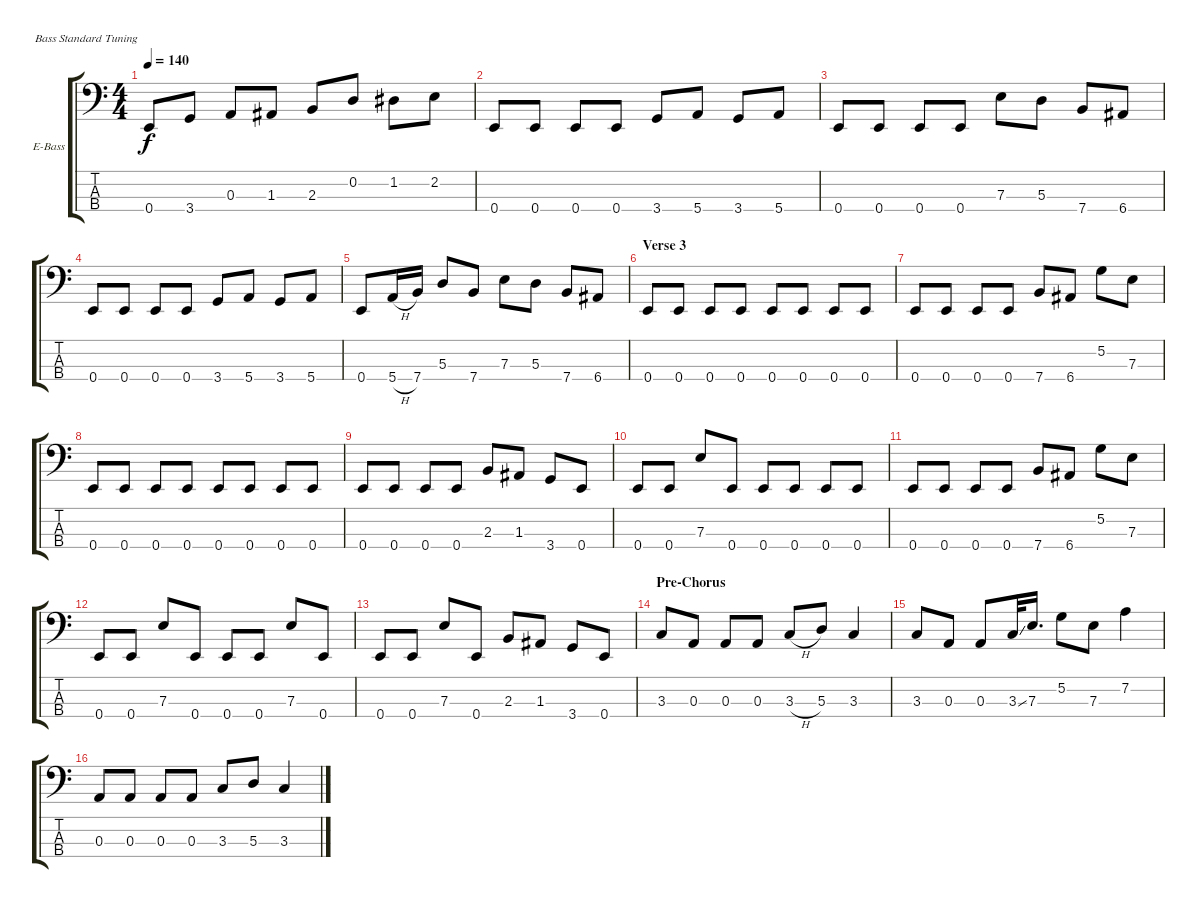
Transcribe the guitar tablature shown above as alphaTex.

\defaultSystemsLayout 4
\bracketExtendMode groupsimilarinstruments
\firstSystemTrackNameOrientation horizontal
\otherSystemsTrackNameOrientation horizontal
\track ("Bass Guitar" "E-Bass") {instrument electricbasspick}
\staff {score tabs}
\tuning (G2 D2 A1 E1)
\ts (4 4)
\tempo 140
\clef f4
\scale
0.333333
\ks c
0.4.8{dy f} 3.4.8 0.3.8 1.3.8 2.3.8 0.2.8 1.2.8 2.2.8 |
\scale
0.333333 0.4.8 0.4.8 0.4.8 0.4.8 3.4.8 5.4.8 3.4.8 5.4.8 |
\scale
0.333333 0.4.8 0.4.8 0.4.8 0.4.8 7.3.8 5.3.8 7.4.8 6.4.8 |
\scale
0.333333 0.4.8 0.4.8 0.4.8 0.4.8 3.4.8 5.4.8 3.4.8 5.4.8 |
\scale
0.333333 0.4.8 5.4{h}.16 7.4.16 5.3.8 7.4.8 7.3.8 5.3.8 7.4.8 6.4.8 |
\section ("" "Verse 3")
\scale
0.333333 0.4.8 0.4.8 0.4.8 0.4.8 0.4.8 0.4.8 0.4.8 0.4.8 |
\scale
0.333333 0.4.8 0.4.8 0.4.8 0.4.8 7.4.8 6.4.8 5.2.8 7.3.8 |
\scale
0.333333 0.4.8 0.4.8 0.4.8 0.4.8 0.4.8 0.4.8 0.4.8 0.4.8 |
\scale
0.333333 0.4.8 0.4.8 0.4.8 0.4.8 2.3.8 1.3.8 3.4.8 0.4.8 |
\scale
0.333333 0.4.8 0.4.8 7.3.8 0.4.8 0.4.8 0.4.8 0.4.8 0.4.8 |
\scale
0.333333 0.4.8 0.4.8 0.4.8 0.4.8 7.4.8 6.4.8 5.2.8 7.3.8 |
\scale
0.333333 0.4.8 0.4.8 7.3.8 0.4.8 0.4.8 0.4.8 7.3.8 0.4.8 |
\scale
0.333333 0.4.8 0.4.8 7.3.8 0.4.8 2.3.8 1.3.8 3.4.8 0.4.8 |
\section ("" "Pre-Chorus")
\scale
0.333333 3.3.8 0.3.8 0.3.8 0.3.8 3.3{h}.8 5.3.8 3.3.4 |
\scale
0.333333 3.3.8 0.3.8 0.3.8 3.3{ss}.32 7.3.16{d} 5.2.8 7.3.8 7.2.4 |
\scale
0.333333 0.3.8 0.3.8 0.3.8 0.3.8 3.3.8 5.3.8 3.3.4
